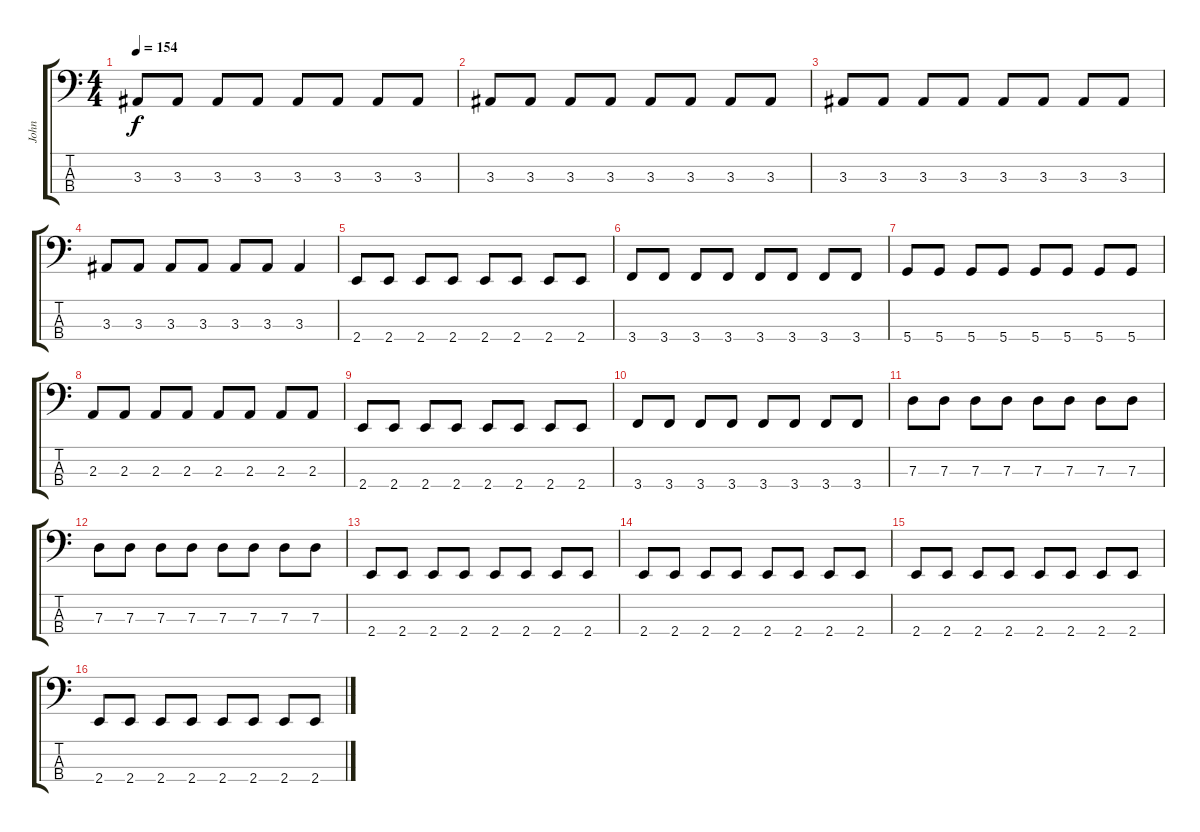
\track ("John" "John") {instrument electricbassfinger}
\staff {score tabs}
\tuning (F2 C2 G1 D1) {hide}
\ts (4 4)
\tempo 154
\clef f4
\ks c
3.3.8{dy f} 3.3.8 3.3.8 3.3.8 3.3.8 3.3.8 3.3.8 3.3.8 |
3.3.8 3.3.8 3.3.8 3.3.8 3.3.8 3.3.8 3.3.8 3.3.8 |
3.3.8 3.3.8 3.3.8 3.3.8 3.3.8 3.3.8 3.3.8 3.3.8 |
3.3.8 3.3.8 3.3.8 3.3.8 3.3.8 3.3.8 3.3.4 |
2.4.8 2.4.8 2.4.8 2.4.8 2.4.8 2.4.8 2.4.8 2.4.8 |
3.4.8 3.4.8 3.4.8 3.4.8 3.4.8 3.4.8 3.4.8 3.4.8 |
5.4.8 5.4.8 5.4.8 5.4.8 5.4.8 5.4.8 5.4.8 5.4.8 |
2.3.8 2.3.8 2.3.8 2.3.8 2.3.8 2.3.8 2.3.8 2.3.8 |
2.4.8 2.4.8 2.4.8 2.4.8 2.4.8 2.4.8 2.4.8 2.4.8 |
3.4.8 3.4.8 3.4.8 3.4.8 3.4.8 3.4.8 3.4.8 3.4.8 |
7.3.8 7.3.8 7.3.8 7.3.8 7.3.8 7.3.8 7.3.8 7.3.8 |
7.3.8 7.3.8 7.3.8 7.3.8 7.3.8 7.3.8 7.3.8 7.3.8 |
2.4.8 2.4.8 2.4.8 2.4.8 2.4.8 2.4.8 2.4.8 2.4.8 |
2.4.8 2.4.8 2.4.8 2.4.8 2.4.8 2.4.8 2.4.8 2.4.8 |
2.4.8 2.4.8 2.4.8 2.4.8 2.4.8 2.4.8 2.4.8 2.4.8 |
2.4.8 2.4.8 2.4.8 2.4.8 2.4.8 2.4.8 2.4.8 2.4.8
